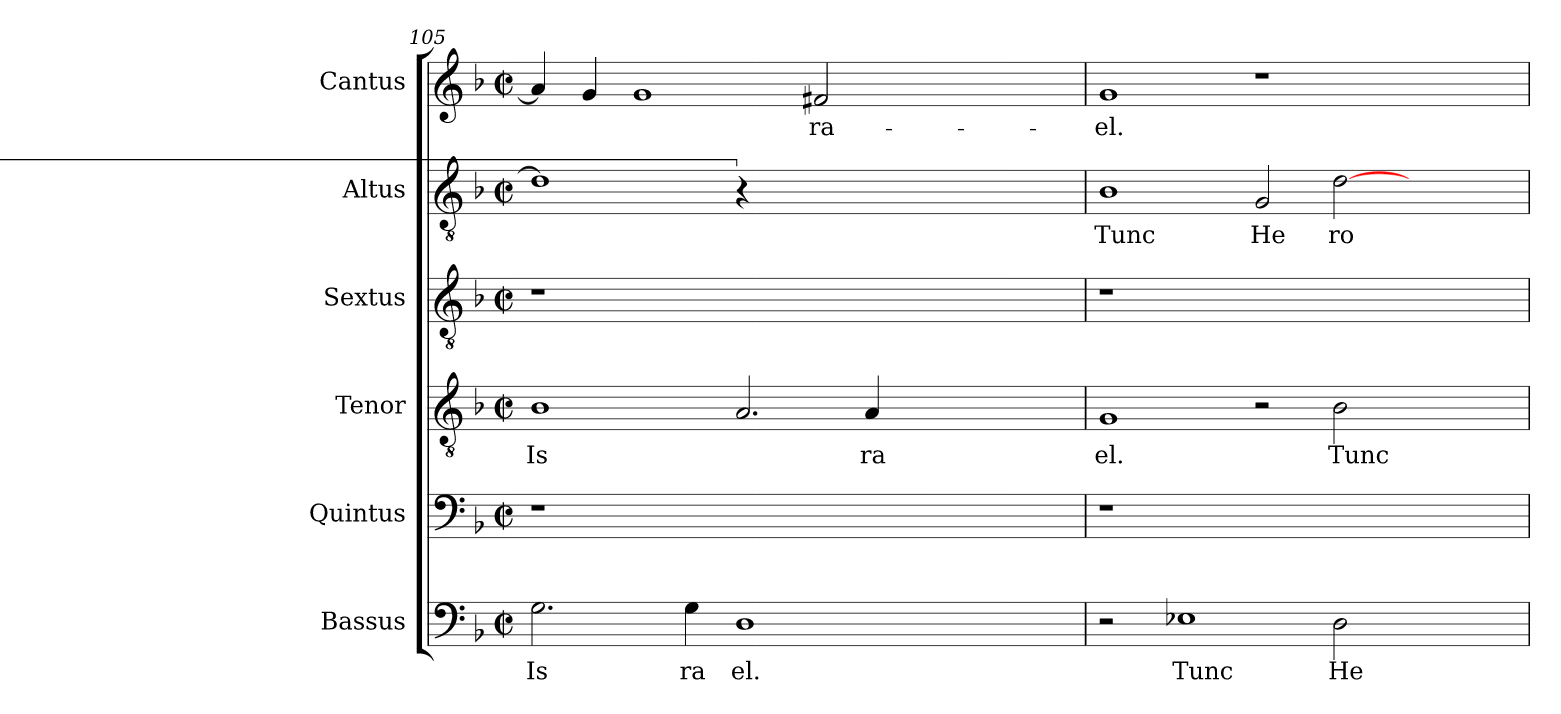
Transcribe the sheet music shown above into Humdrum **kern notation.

**kern	**text	**kern	**kern	**text	**kern	**kern	**text	**kern	**text
*part6	*part6	*part5	*part4	*part4	*part3	*part2	*part2	*part1	*part1
*staff6	*staff6	*staff5	*staff4	*staff4	*staff3	*staff2	*staff2	*staff1	*staff1
*I"Bassus	*	*I"Quintus	*I"Tenor	*	*I"Sextus	*I"Altus	*	*I"Cantus	*
*I'Bassus	*	*I'Quintus	*I'Tenor	*	*I'Sextus	*I'Altus	*	*I'Cantus	*
*clefF4	*	*clefF4	*clefGv2	*	*clefGv2	*clefGv2	*	*clefG2	*
*k[b-]	*	*k[b-]	*k[b-]	*	*k[b-]	*k[b-]	*	*k[b-]	*
*F:	*	*F:	*F:	*	*F:	*F:	*	*F:	*
*M2/2	*	*M2/2	*M2/2	*	*M2/2	*M2/2	*	*M2/2	*
*met(c|)	*	*met(c|)	*met(c|)	*	*met(c|)	*met(c|)	*	*met(c|)	*
=105	=105	=105	=105	=105	=105	=105	=105	=105	=105
!	!LO:LY:b:cj	!	!	!LO:LY:b:cj	!	!	!	!	!
2.G\	Is	1r	1B-	Is	1r	1d]	.	4a/]	.
.	.	.	.	.	.	.	.	4g/	.
.	.	.	.	.	.	.	.	1g	.
!	!LO:LY:b:cj	!	!	!	!	!	!	!	!
4G\	ra	.	.	.	.	.	.	.	.
!	!LO:LY:b:cj	!	!	!	!	!LO:N:vis=1	!	!	!
1D	el.	0ryy	2.A/	.	0ryy	4%9r	.	.	.
!	!	!	!	!	!	!	!	!	!LO:LY:b:cj
.	.	.	.	.	.	.	.	2f#/	-ra-
!	!	!	!	!LO:LY:b:cj	!	!	!	!	!
.	.	.	4A/	ra	.	.	.	.	.
1ryy	.	.	1ryy	.	.	.	.	1ryy	.
4ryy	.	4ryy	4ryy	.	4ryy	.	.	4ryy	.
=106	=106	=106	=106	=106	=106	=106	=106	=106	=106
!	!	!	!	!LO:LY:b:cj	!	!	!LO:LY:b:cj	!	!LO:LY:b:cj
2r	.	1r	1G	el.	1r	1B-	Tunc	1g	-el.
!	!LO:LY:b:cj	!	!	!	!	!	!	!	!
1E-X	Tunc	.	.	.	.	.	.	.	.
!	!	!	!	!	!	!	!LO:LY:b:cj	!LO:N:vis=1	!
.	.	0ryy	2r	.	0ryy	2G/	He	0r	.
!	!LO:LY:b:cj	!	!	!LO:LY:b:cj	!	!	!LO:LY:b:cj	!	!
2D\	He	.	2B-\	Tunc	.	[>2d\	ro	.	.
1ryy	.	.	1ryy	.	.	1ryy	.	.	.
=	=	=	=	=	=	=	=	=	=
*-	*-	*-	*-	*-	*-	*-	*-	*-	*-
